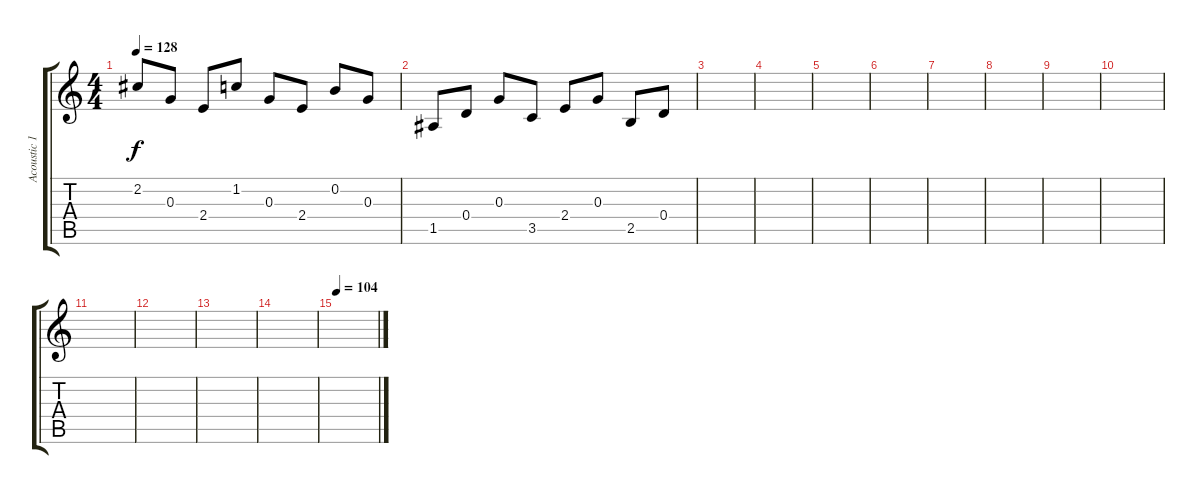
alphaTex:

\track ("Acoustic 1" "Acoustic 1") {instrument electricguitarclean}
\staff {score tabs}
\tuning (E4 B3 G3 D3 A2 E2) {hide}
\ts (4 4)
\tempo 128
\clef g2
\ks c
2.2.8{dy f} 0.3.8 2.4.8 1.2.8 0.3.8 2.4.8 0.2.8 0.3.8 |
1.5.8 0.4.8 0.3.8 3.5.8 2.4.8 0.3.8 2.5.8 0.4.8 |
|
|
|
|
|
|
|
|
|
|
|
|
\tempo 104
